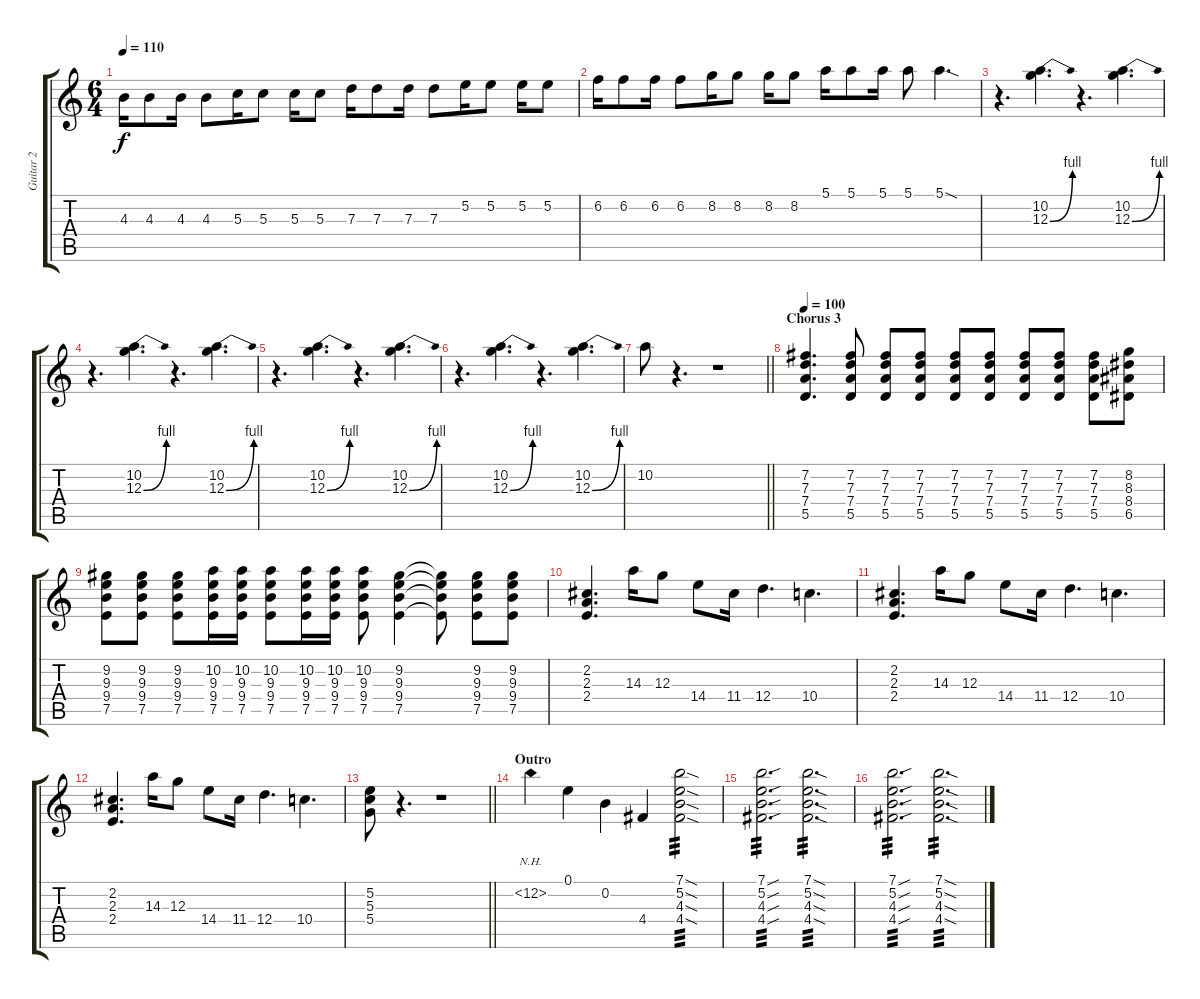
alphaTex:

\track ("Guitar 2" "Guitar 2") {instrument overdrivenguitar}
\staff {score tabs}
\tuning (E4 B3 G3 D3 A2 E2) {hide}
\ts (6 4)
\tempo 110
\clef g2
\ks c
4.3.16{dy f} 4.3.8 4.3.16 4.3.8 5.3.16 5.3.8 5.3.16 5.3.8 7.3.16 7.3.8 7.3.16 7.3.8 5.2.16 5.2.8 5.2.16 5.2.8 |
6.2.16 6.2.8 6.2.16 6.2.8 8.2.16 8.2.8 8.2.16 8.2.8 5.1.16 5.1.8 5.1.16 5.1.8 5.1{sod}.4{d} |
r.4{d} (10.2 12.3{be (bend 0 0 60 4)}).4{d} r.4{d} (10.2 12.3{be (bend 0 0 60 4)}).4{d} |
r.4{d} (10.2 12.3{be (bend 0 0 60 4)}).4{d} r.4{d} (10.2 12.3{be (bend 0 0 60 4)}).4{d} |
r.4{d} (10.2 12.3{be (bend 0 0 60 4)}).4{d} r.4{d} (10.2 12.3{be (bend 0 0 60 4)}).4{d} |
r.4{d} (10.2 12.3{be (bend 0 0 60 4)}).4{d} r.4{d} (10.2 12.3{be (bend 0 0 60 4)}).4{d} |
\barLineRight lightlight
10.2.8 r.4{d} r.1 |
\section ("" "Chorus 3")
\tempo 100
(7.2 7.3 7.4 5.5).4{d} (7.2 7.3 7.4 5.5).8 (7.2 7.3 7.4 5.5).8 (7.2 7.3 7.4 5.5).8 (7.2 7.3 7.4 5.5).8 (7.2 7.3 7.4 5.5).8 (7.2 7.3 7.4 5.5).8 (7.2 7.3 7.4 5.5).8 (7.2 7.3 7.4 5.5).8 (8.2 8.3 8.4 6.5).8 |
(9.2 9.3 9.4 7.5).8 (9.2 9.3 9.4 7.5).8 (9.2 9.3 9.4 7.5).8 (10.2 9.3 9.4 7.5).16 (10.2 9.3 9.4 7.5).16 (10.2 9.3 9.4 7.5).8 (10.2 9.3 9.4 7.5).16 (10.2 9.3 9.4 7.5).16 (10.2 9.3 9.4 7.5).8 (9.2 9.3 9.4 7.5).4 (9.2{t} 9.3{t} 9.4{t} 7.5{t}).8 (9.2 9.3 9.4 7.5).8 (9.2 9.3 9.4 7.5).8 |
(2.2 2.3 2.4).4{d} 14.3.16 12.3.8 14.4.8 11.4.16 12.4.4{d} 10.4.4{d} |
(2.2 2.3 2.4).4{d} 14.3.16 12.3.8 14.4.8 11.4.16 12.4.4{d} 10.4.4{d} |
(2.2 2.3 2.4).4{d} 14.3.16 12.3.8 14.4.8 11.4.16 12.4.4{d} 10.4.4{d} |
\barLineRight lightlight
(5.2 5.3 5.4).8 r.4{d} r.1 |
\section ("" "Outro")
12.2{nh}.4 0.1.4 0.2.4 4.4.4 (7.1{sod} 5.2{sod} 4.3{sod} 4.4{sod}).2{tp 3} |
(7.1{sou} 5.2{sou} 4.3{sou} 4.4{sou}).2{d tp 3} (7.1{sod} 5.2{sod} 4.3{sod} 4.4{sod}).2{d tp 3} |
(7.1{sou} 5.2{sou} 4.3{sou} 4.4{sou}).2{d tp 3} (7.1{sod} 5.2{sod} 4.3{sod} 4.4{sod}).2{d tp 3}
